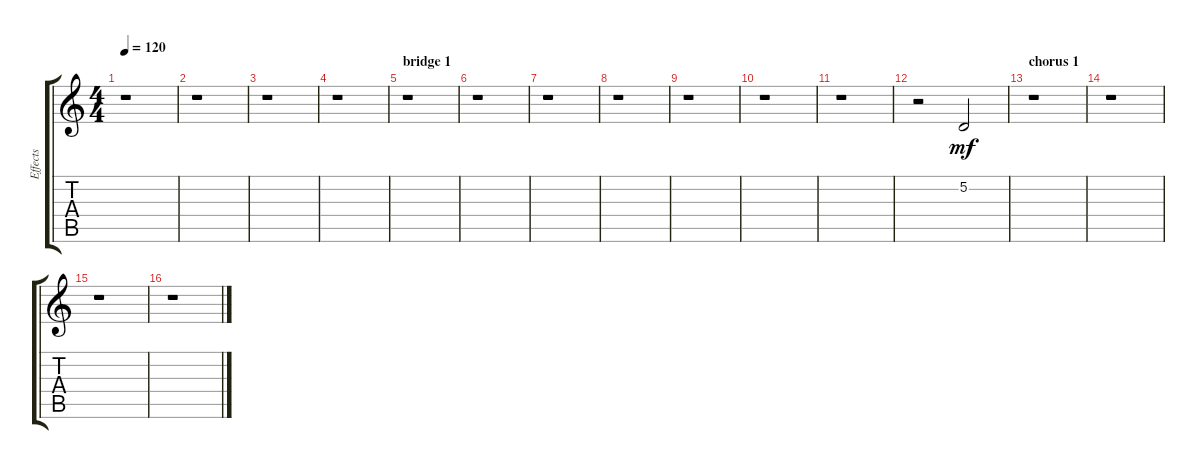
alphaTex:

\track ("Effects" "Effects") {instrument reversecymbal}
\staff {score tabs}
\tuning (D4 A3 F3 C3 G2 D2) {hide}
\ts (4 4)
\tempo 120
\clef g2
\ks c
r.1{dy f} |
r.1 |
r.1 |
r.1 |
\section ("" "bridge 1")
r.1 |
r.1 |
r.1 |
r.1 |
r.1 |
r.1 |
r.1 |
r.2 5.2.2{dy mf} |
\section ("" "chorus 1")
r.1 |
r.1 |
r.1 |
r.1
